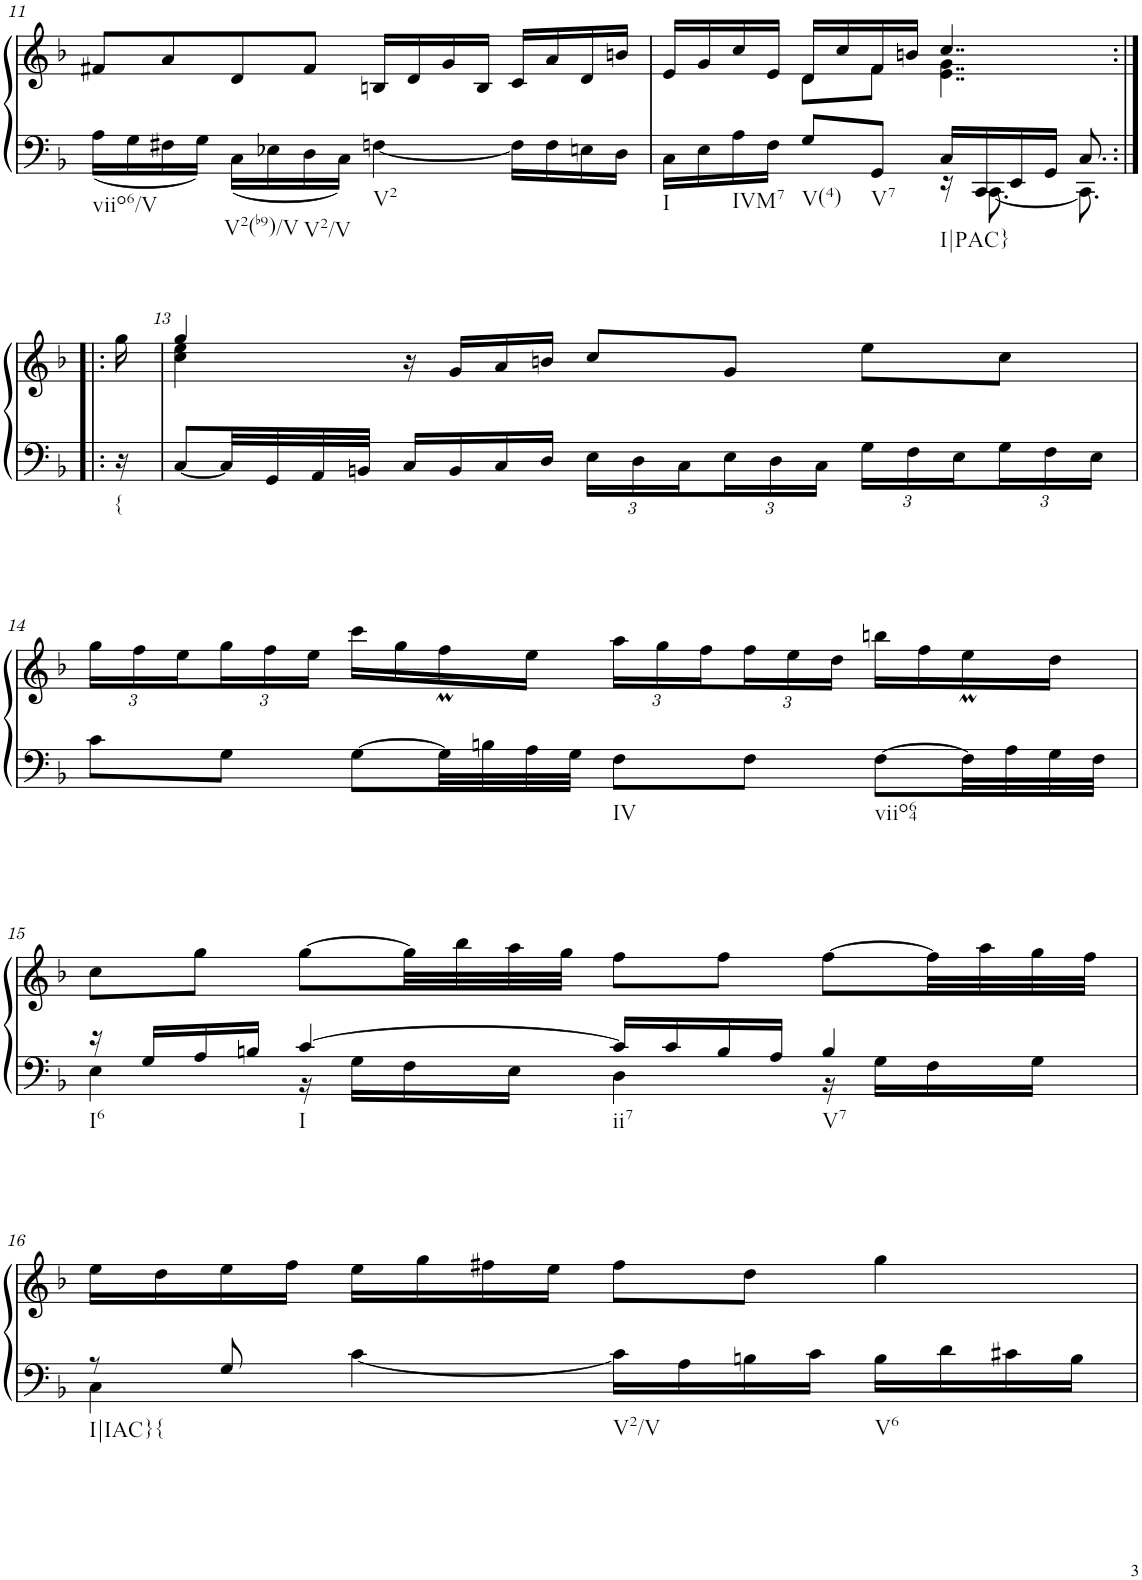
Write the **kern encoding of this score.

**kern	**kern
*part1	*part1
*staff2	*staff1
*I"Klavier linke Hand	*
!!LO:PB:g=z
*clefF4	*clefG2
*k[b-]	*k[b-]
*M4/4	*M4/4
=11	=11
*^	*
!LO:TX:b:t=viio6/V	!	!
!LO:TX:b:t=V2(b9)/V	!	!
!LO:TX:b:t=V2/V	!	!
!LO:TX:b:t=V2	!	!
1ryy	16A\LL	8f#X/L
.	16G\	.
.	16F#X\	8a/
.	16G\JJ	.
.	16C\LL	8d/
.	16E-X\	.
.	16D\	8f#/J
.	16C\JJ	.
.	[4Fn\	16Bn/LL
.	.	16d/
.	.	16g/
.	.	16B/JJ
.	16F\LL]	16c/LL
.	16F\	16a/
.	16En\	16d/
.	16D\JJ	16bn/JJ
=12	=12	=12
*	*	*^
!LO:TX:b:t=I	!	!	!
!LO:TX:b:t=IVM7	!	!	!
4ryy	16C\LL	16e/LL	4ryy
.	16E\	16g/	.
.	16A\	16cc/	.
.	16F\JJ	16e/JJ	.
!LO:TX:b:t=V(4)	!	!	!
8G/L	4ryy	16d/LL	8d\L
.	.	16cc/	.
!LO:TX:b:t=V7	!	!	!
8GG/J	.	16f/	8f\J
.	.	16bn/JJ	.
!LO:TX:b:t=I|PAC}	!	!	!
16C/LL	16r	4..cc/	4..e\ 4..g\
16CC/	[8.CC\	.	.
16EE/	.	.	.
16GG/JJ	.	.	.
8.C/	8.CC\]	.	.
*	*	*v	*v
!!LO:LB:g=z
=12X1:|!|:	=12X1:|!|:	=12X1:|!|:
!LO:TX:b:t={	!	!
*v	*v	*
16r	16gg\
=13	=13
*	*^
[8C/L	4gg/	4cc\ 4ee\
32C/LL]	.	.
32GG/	.	.
32AA/	.	.
32BBn/JJJ	.	.
16C/LL	16r	2ryy
16BB/	16g/LL	.
16C/	16a/	.
16D/JJ	16bn/JJ	.
*Xbrackettup	*	*
24E\LL	8cc/L	.
24D\	.	.
24C\	.	.
24E\	8g/J	.
24D\	.	.
24C\JJ	.	.
24G\LL	4ryy	8ee\L
24F\	.	.
24E\	.	.
24G\	.	8cc\J
24F\	.	.
24E\JJ	.	.
!!LO:LB:g=z	!!
=14	=14	=14
*	*	*Xbrackettup
8c\L	1ryy	24gg\LL
.	.	24ff\
.	.	24ee\
8G\J	.	24gg\
.	.	24ff\
.	.	24ee\JJ
[8G\L	.	16ccc\LL
.	.	16gg\
32G\LL]	.	16ffM\
32Bn\	.	.
32A\	.	16ee\JJ
32G\JJJ	.	.
!LO:TX:b:t=IV	!	!
8F\L	.	24aa\LL
.	.	24gg\
.	.	24ff\
8F\J	.	24ff\
.	.	24ee\
.	.	24dd\JJ
!LO:TX:b:t=viio64	!	!
[8F\L	.	16bbn\LL
.	.	16ff\
32F\LL]	.	16eem\
32A\	.	.
32G\	.	16dd\JJ
32F\JJJ	.	.
*	*v	*v
!!LO:LB:g=z
=15	=15
*^	*
!LO:TX:b:t=I6	!	!
16r	4E\	8cc\L
16G/LL	.	.
16A/	.	8gg\J
16Bn/JJ	.	.
!LO:TX:b:t=I	!	!
[4c/	16r	[8gg\L
.	16G\LL	.
.	16F\	32gg\LL]
.	.	32bb-\
.	16E\JJ	32aa\
.	.	32gg\JJJ
!LO:TX:b:t=ii7	!	!
16c/LL]	4D\	8ff\L
16c/	.	.
16B/	.	8ff\J
16A/JJ	.	.
!LO:TX:b:t=V7	!	!
4B/	16r	[8ff\L
.	16G\LL	.
.	16F\	32ff\LL]
.	.	32aa\
.	16G\JJ	32gg\
.	.	32ff\JJJ
!!LO:LB:g=z
=16	=16	=16
!LO:TX:b:t=I|IAC}{	!	!
8r	4C\	16ee\LL
.	.	16dd\
8G/	.	16ee\
.	.	16ff\JJ
!LO:TX:b:t=V2/V	!	!
!LO:TX:b:t=V6	!	!
2.ryy	[4c\	16ee\LL
.	.	16gg\
.	.	16ff#X\
.	.	16ee\JJ
.	16c\LL]	8ff#\L
.	16A\	.
.	16Bn\	8dd\J
.	16c\JJ	.
.	16B\LL	4gg\
.	16d\	.
.	16c#X\	.
.	16B\JJ	.
*v	*v	*
=	=
*-	*-
